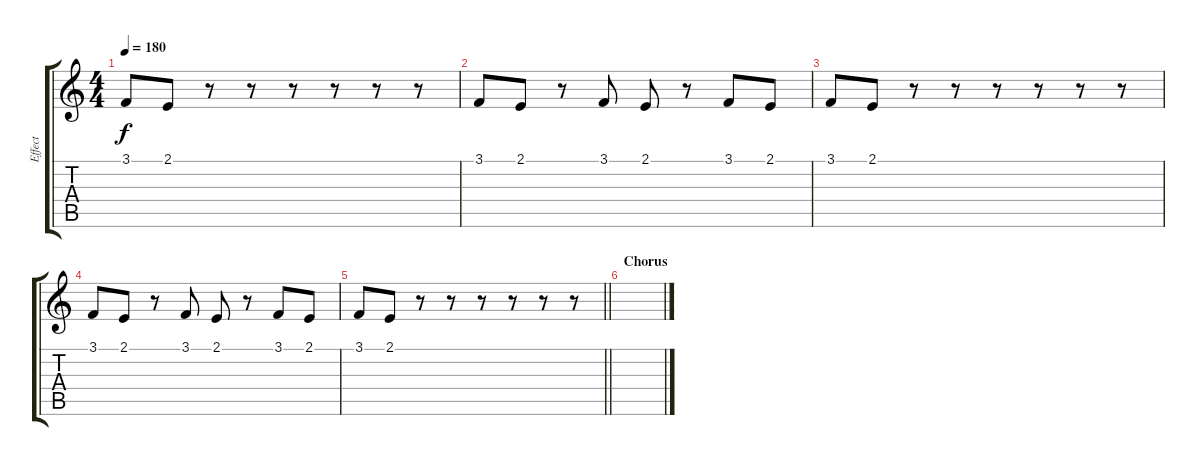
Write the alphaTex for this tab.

\track ("Effect" "Effect") {instrument choiraahs}
\staff {score tabs}
\tuning (D4 A3 F3 C3 G2 C2) {hide}
\ts (4 4)
\tempo 180
\clef g2
\ks c
3.1.8{dy f} 2.1.8 r.8 r.8 r.8 r.8 r.8 r.8 |
3.1.8 2.1.8 r.8 3.1.8 2.1.8 r.8 3.1.8 2.1.8 |
3.1.8 2.1.8 r.8 r.8 r.8 r.8 r.8 r.8 |
3.1.8 2.1.8 r.8 3.1.8 2.1.8 r.8 3.1.8 2.1.8 |
\barLineRight lightlight
3.1.8 2.1.8 r.8 r.8 r.8 r.8 r.8 r.8 |
\section ("" "Chorus")
